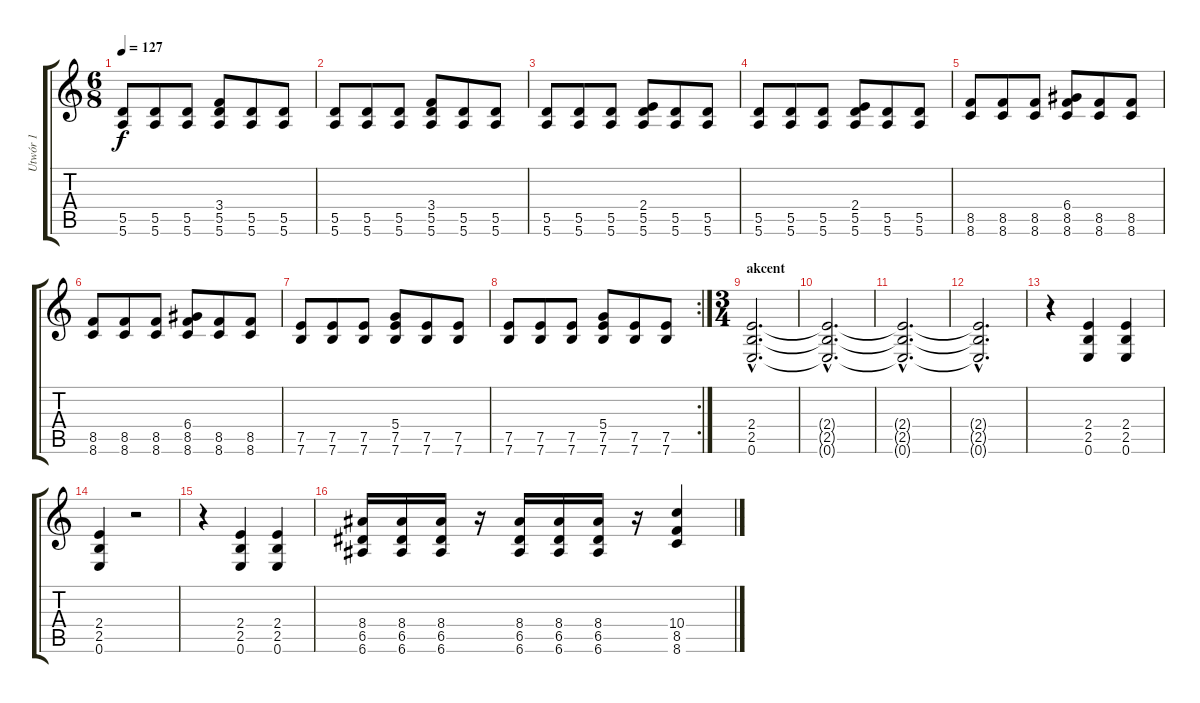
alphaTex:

\track ("Utwór 1" "Utwór 1") {instrument acousticguitarnylon}
\staff {score tabs}
\tuning (E4 B3 G3 D3 A2 E2) {hide}
\ts (6 8)
\tempo 127
\clef g2
\ks c
(5.5 5.6).8{dy f} (5.5 5.6).8 (5.5 5.6).8 (3.4 5.5 5.6).8 (5.5 5.6).8 (5.5 5.6).8 |
(5.5 5.6).8 (5.5 5.6).8 (5.5 5.6).8 (3.4 5.5 5.6).8 (5.5 5.6).8 (5.5 5.6).8 |
(5.5 5.6).8 (5.5 5.6).8 (5.5 5.6).8 (2.4 5.5 5.6).8 (5.5 5.6).8 (5.5 5.6).8 |
(5.5 5.6).8 (5.5 5.6).8 (5.5 5.6).8 (2.4 5.5 5.6).8 (5.5 5.6).8 (5.5 5.6).8 |
(8.5 8.6).8 (8.5 8.6).8 (8.5 8.6).8 (6.4 8.5 8.6).8 (8.5 8.6).8 (8.5 8.6).8 |
(8.5 8.6).8 (8.5 8.6).8 (8.5 8.6).8 (6.4 8.5 8.6).8 (8.5 8.6).8 (8.5 8.6).8 |
(7.5 7.6).8 (7.5 7.6).8 (7.5 7.6).8 (5.4 7.5 7.6).8 (7.5 7.6).8 (7.5 7.6).8 |
\rc 2
(7.5 7.6).8 (7.5 7.6).8 (7.5 7.6).8 (5.4 7.5 7.6).8 (7.5 7.6).8 (7.5 7.6).8 |
\ts (3 4)
\section ("" "akcent")
(2.4{hac} 2.5{hac} 0.6{hac}).2{d} |
(2.4{hac t} 2.5{hac t} 0.6{hac t}).2{d} |
(2.4{hac t} 2.5{hac t} 0.6{hac t}).2{d} |
(2.4{hac t} 2.5{hac t} 0.6{hac t}).2{d} |
r.4 (2.4 2.5 0.6).4 (2.4 2.5 0.6).4 |
(2.4 2.5 0.6).4 r.2 |
r.4 (2.4 2.5 0.6).4 (2.4 2.5 0.6).4 |
(8.4 6.5 6.6).16 (8.4 6.5 6.6).16 (8.4 6.5 6.6).16 r.16 (8.4 6.5 6.6).16 (8.4 6.5 6.6).16 (8.4 6.5 6.6).16 r.16 (10.4 8.5 8.6).4
